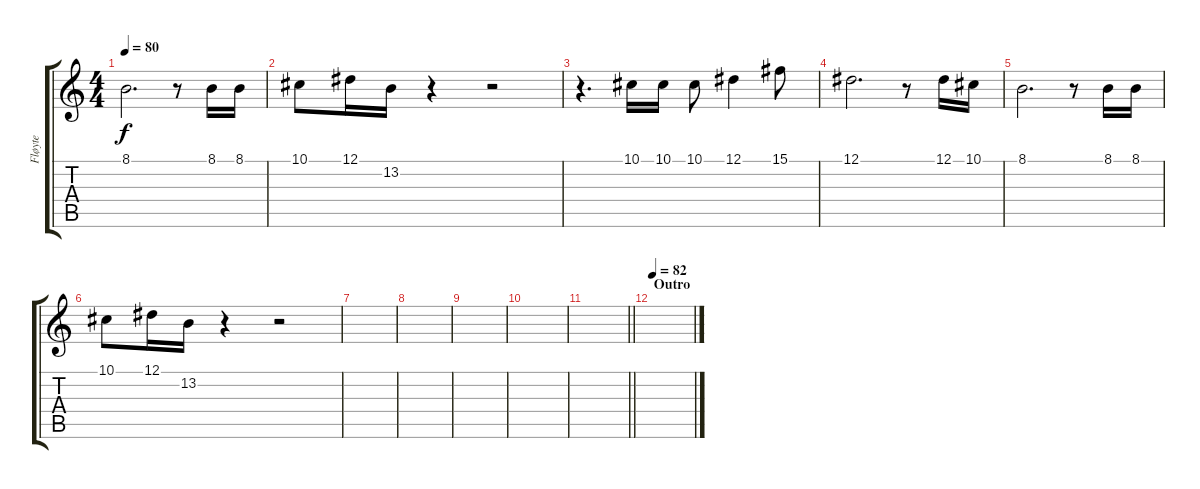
\track ("Fløyte" "Fløyte") {instrument flute}
\staff {score tabs}
\tuning (Eb4 Bb3 Gb3 Db3 Ab2 Eb2) {hide}
\ts (4 4)
\tempo 80
\clef g2
\ks c
8.1.2{d dy f} r.8 8.1.16 8.1.16 |
10.1.8 12.1.16 13.2.16 r.4 r.2 |
r.4{d} 10.1.16 10.1.16 10.1.8 12.1.4 15.1.8 |
12.1.2{d} r.8 12.1.16 10.1.16 |
8.1.2{d} r.8 8.1.16 8.1.16 |
10.1.8 12.1.16 13.2.16 r.4 r.2 |
|
|
|
|
\barLineRight lightlight
|
\section ("" "Outro")
\tempo 82
